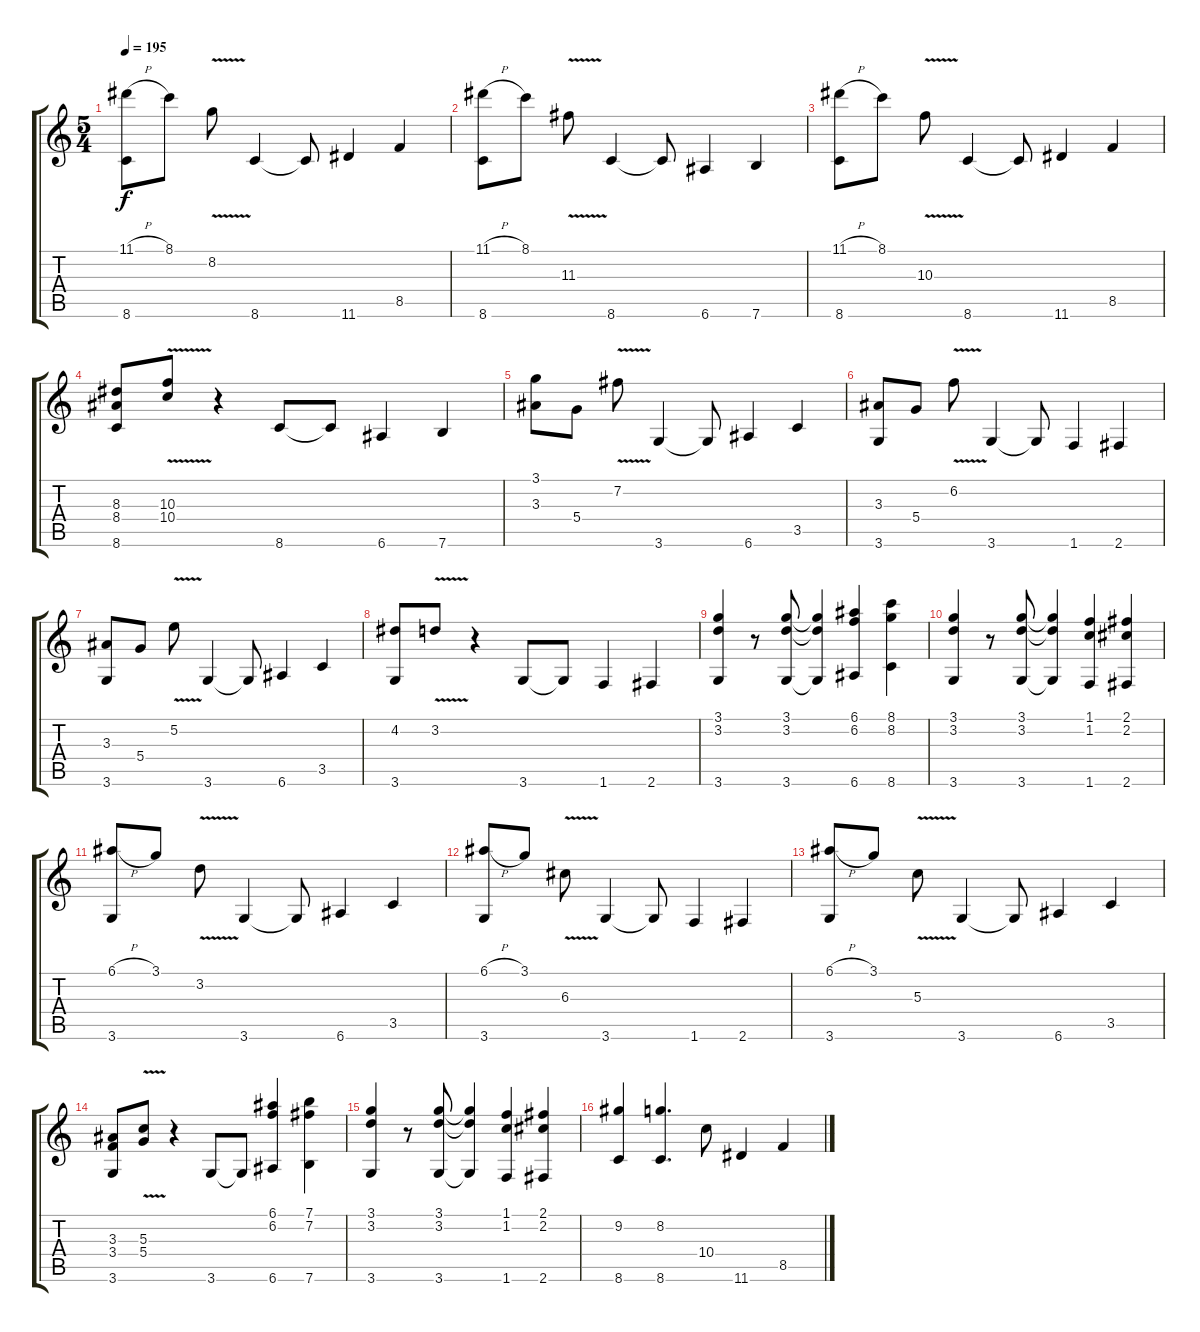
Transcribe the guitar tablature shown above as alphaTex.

\track "" {instrument acousticguitarnylon}
\staff {score tabs}
\tuning (E4 B3 G3 D3 A2 E2) {hide}
\ts (5 4)
\tempo 195
\clef g2
\ks c
(11.1{h} 8.6).8{dy f} 8.1.8 8.2{v}.8 8.6.4 8.6{t}.8 11.6.4 8.5.4 |
(11.1{h} 8.6).8 8.1.8 11.3{v}.8 8.6.4 8.6{t}.8 6.6.4 7.6.4 |
(11.1{h} 8.6).8 8.1.8 10.3{v}.8 8.6.4 8.6{t}.8 11.6.4 8.5.4 |
(8.3 8.4 8.6).8 (10.3{v} 10.4{v}).8 r.4 8.6.8 8.6{t}.8 6.6.4 7.6.4 |
(3.1 3.3).8 5.4.8 7.2{v}.8 3.6.4 3.6{t}.8 6.6.4 3.5.4 |
(3.3 3.6).8 5.4.8 6.2{v}.8 3.6.4 3.6{t}.8 1.6.4 2.6.4 |
(3.3 3.6).8 5.4.8 5.2{v}.8 3.6.4 3.6{t}.8 6.6.4 3.5.4 |
(4.2 3.6).8 3.2{v}.8 r.4 3.6.8 3.6{t}.8 1.6.4 2.6.4 |
(3.1 3.2 3.6).4{txt ""} r.8 (3.1 3.2 3.6).8 (3.1{t} 3.2{t} 3.6{t}).4 (6.1 6.2 6.6).4 (8.1 8.2 8.6).4 |
(3.1 3.2 3.6).4 r.8 (3.1 3.2 3.6).8 (3.1{t} 3.2{t} 3.6{t}).4 (1.1 1.2 1.6).4 (2.1 2.2 2.6).4 |
(6.1{h} 3.6).8 3.1.8 3.2{v}.8 3.6.4 3.6{t}.8 6.6.4 3.5.4 |
(6.1{h} 3.6).8 3.1.8 6.3{v}.8 3.6.4 3.6{t}.8 1.6.4 2.6.4 |
(6.1{h} 3.6).8 3.1.8 5.3{v}.8 3.6.4 3.6{t}.8 6.6.4 3.5.4 |
(3.3 3.4 3.6).8 (5.3{v} 5.4{v}).8 r.4 3.6.8 3.6{t}.8 (6.1 6.2 6.6).4 (7.1 7.2 7.6).4 |
(3.1 3.2 3.6).4 r.8 (3.1 3.2 3.6).8 (3.1{t} 3.2{t} 3.6{t}).4 (1.1 1.2 1.6).4 (2.1 2.2 2.6).4 |
(9.2 8.6).4 (8.2 8.6).4{d} 10.4.8 11.6.4 8.5.4
